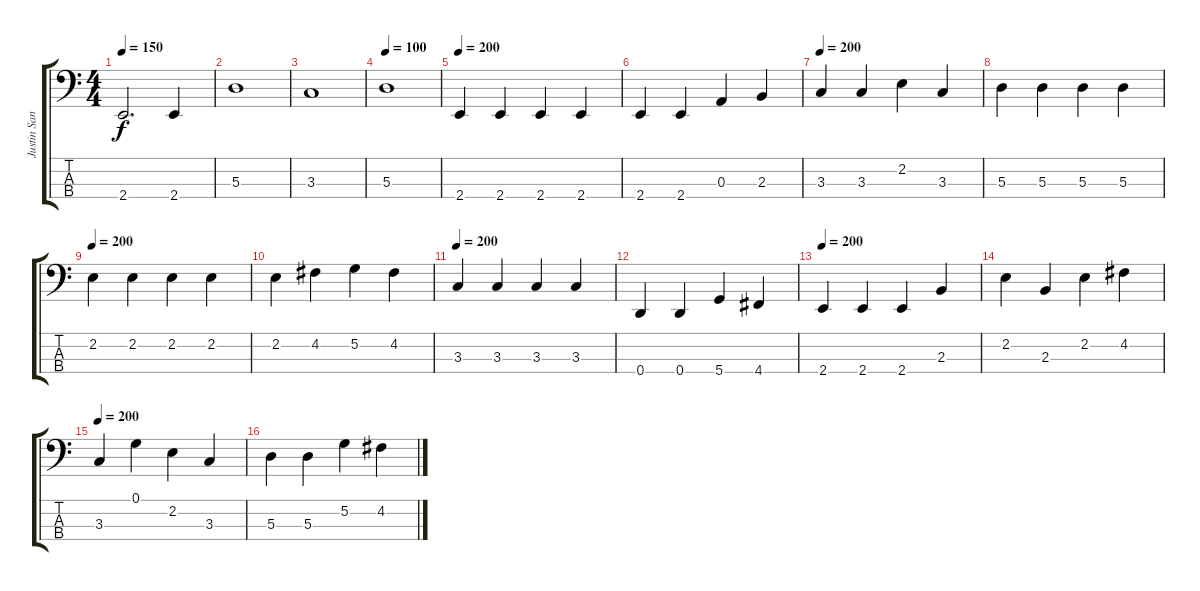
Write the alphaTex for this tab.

\track ("Justin Sane" "Justin San") {instrument electricbasspick}
\staff {score tabs}
\tuning (G2 D2 A1 D1) {hide}
\ts (4 4)
\tempo 150
\clef f4
\ks c
2.4.2{d dy f} 2.4.4 |
5.3.1 |
3.3.1 |
\tempo 100
5.3.1 |
\tempo 200
2.4.4 2.4.4 2.4.4 2.4.4 |
2.4.4 2.4.4 0.3.4 2.3.4 |
\tempo 200
3.3.4 3.3.4 2.2.4 3.3.4 |
5.3.4 5.3.4 5.3.4 5.3.4 |
\tempo 200
2.2.4 2.2.4 2.2.4 2.2.4 |
2.2.4 4.2.4 5.2.4 4.2.4 |
\tempo 200
3.3.4 3.3.4 3.3.4 3.3.4 |
0.4.4 0.4.4 5.4.4 4.4.4 |
\tempo 200
2.4.4 2.4.4 2.4.4 2.3.4 |
2.2.4 2.3.4 2.2.4 4.2.4 |
\tempo 200
3.3.4 0.1.4 2.2.4 3.3.4 |
5.3.4 5.3.4 5.2.4 4.2.4
